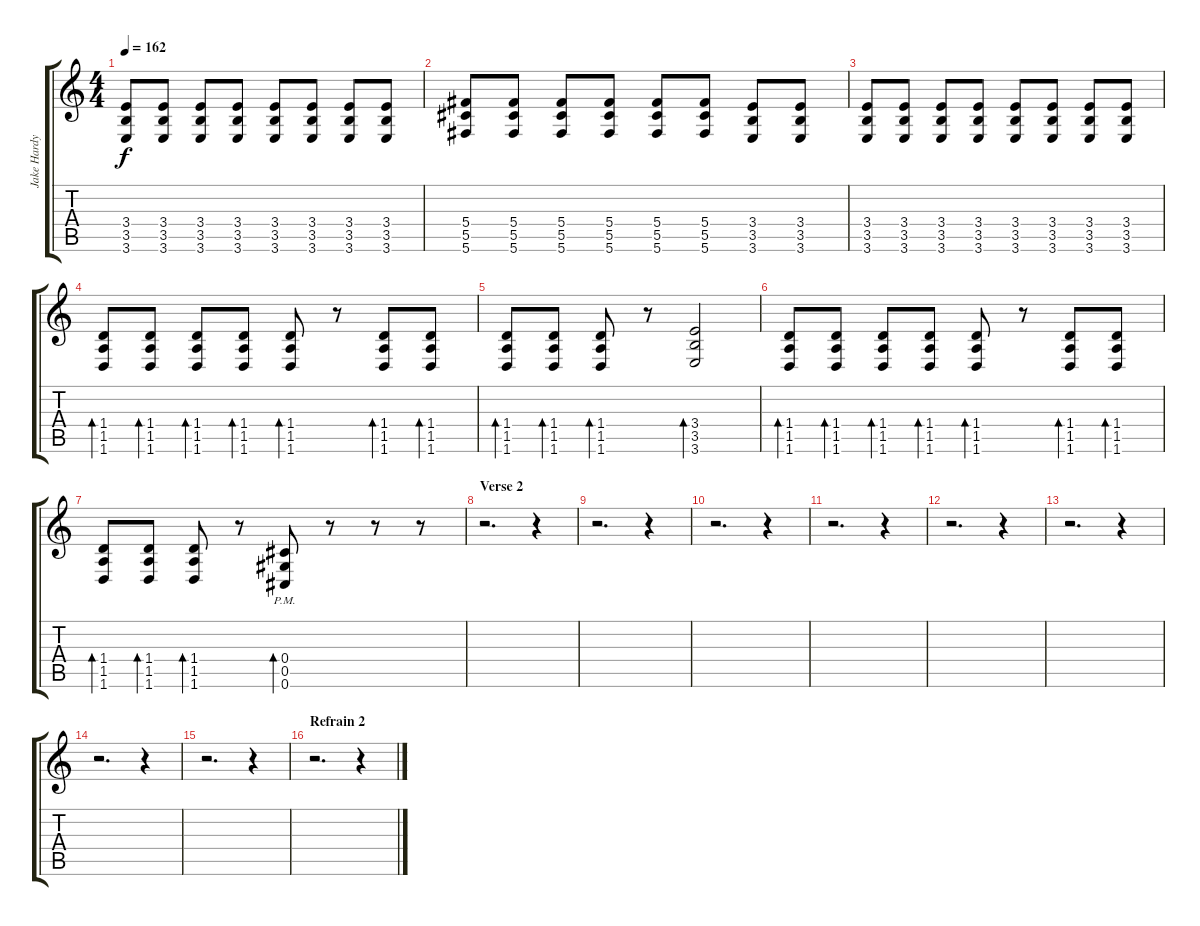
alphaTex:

\track ("Jake Hardy" "Jake Hardy") {instrument distortionguitar}
\staff {score tabs}
\tuning (Eb4 Bb3 Gb3 Db3 Ab2 Db2) {hide}
\ts (4 4)
\tempo 162
\clef g2
\ks c
(3.4 3.5 3.6).8{dy f} (3.4 3.5 3.6).8 (3.4 3.5 3.6).8 (3.4 3.5 3.6).8 (3.4 3.5 3.6).8 (3.4 3.5 3.6).8 (3.4 3.5 3.6).8 (3.4 3.5 3.6).8 |
(5.4 5.5 5.6).8 (5.4 5.5 5.6).8 (5.4 5.5 5.6).8 (5.4 5.5 5.6).8 (5.4 5.5 5.6).8 (5.4 5.5 5.6).8 (3.4 3.5 3.6).8 (3.4 3.5 3.6).8 |
(3.4 3.5 3.6).8 (3.4 3.5 3.6).8 (3.4 3.5 3.6).8 (3.4 3.5 3.6).8 (3.4 3.5 3.6).8 (3.4 3.5 3.6).8 (3.4 3.5 3.6).8 (3.4 3.5 3.6).8 |
(1.4 1.5 1.6).8{bd 120} (1.4 1.5 1.6).8{bd 120} (1.4 1.5 1.6).8{bd 120} (1.4 1.5 1.6).8{bd 120} (1.4 1.5 1.6).8{bd 120} r.8 (1.4 1.5 1.6).8{bd 120} (1.4 1.5 1.6).8{bd 120} |
(1.4 1.5 1.6).8{bd 120} (1.4 1.5 1.6).8{bd 120} (1.4 1.5 1.6).8{bd 120} r.8 (3.4 3.5 3.6).2{bd 120} |
(1.4 1.5 1.6).8{bd 120} (1.4 1.5 1.6).8{bd 120} (1.4 1.5 1.6).8{bd 120} (1.4 1.5 1.6).8{bd 120} (1.4 1.5 1.6).8{bd 120} r.8 (1.4 1.5 1.6).8{bd 120} (1.4 1.5 1.6).8{bd 120} |
(1.4 1.5 1.6).8{bd 120} (1.4 1.5 1.6).8{bd 120} (1.4 1.5 1.6).8{bd 120} r.8 (0.4{pm} 0.5{pm} 0.6).8{bd 120} r.8 r.8 r.8 |
\section ("" "Verse 2")
r.2{d} r.4 |
r.2{d} r.4 |
r.2{d} r.4 |
r.2{d} r.4 |
r.2{d} r.4 |
r.2{d} r.4 |
r.2{d} r.4 |
r.2{d} r.4 |
\section ("" "Refrain 2")
r.2{d} r.4
